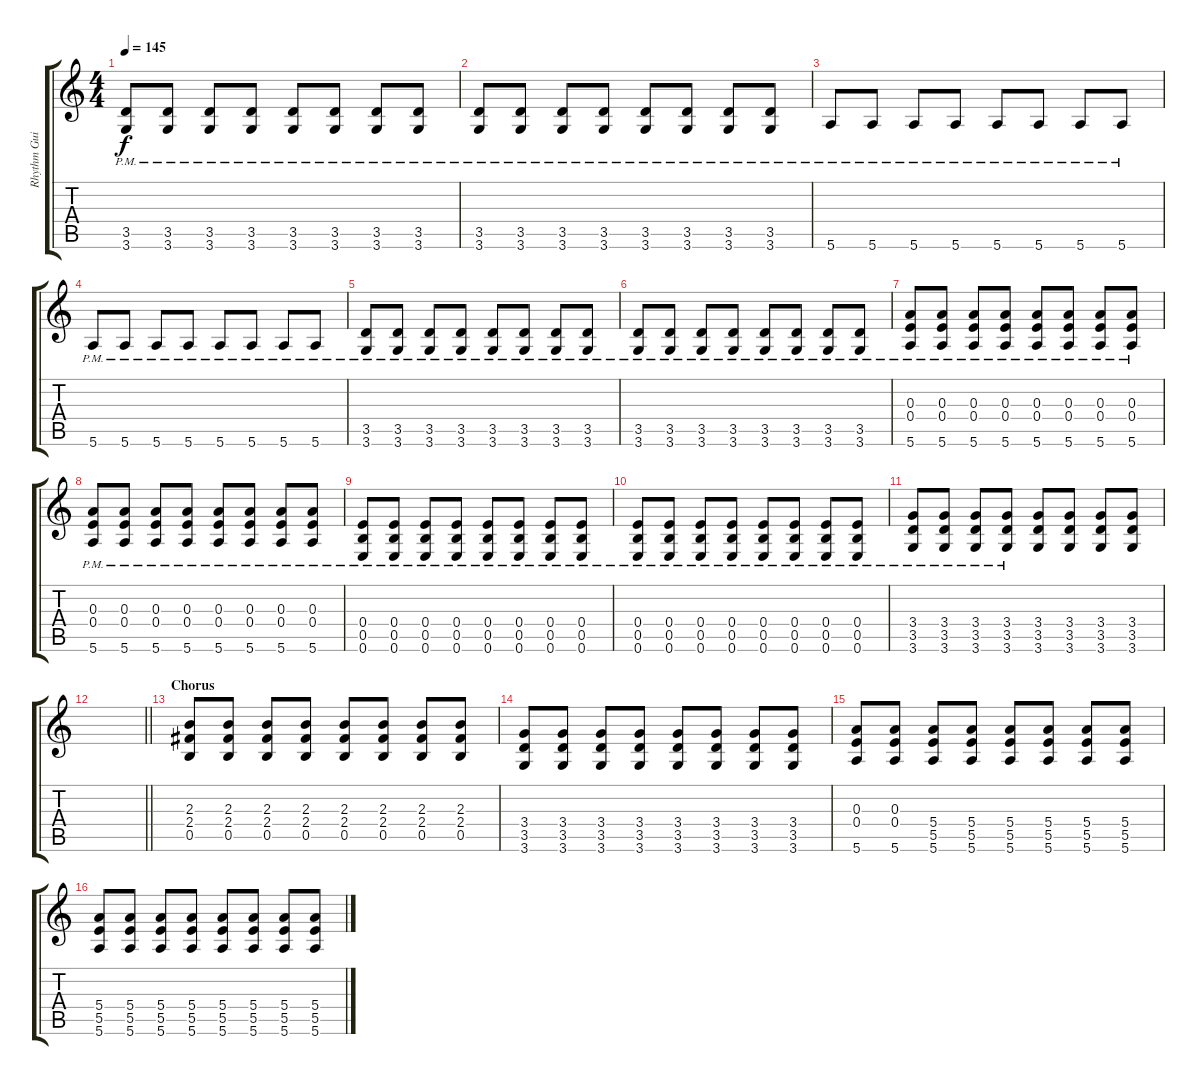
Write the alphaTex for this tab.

\track ("Rhythm Guitar" "Rhythm Gui") {instrument overdrivenguitar}
\staff {score tabs}
\tuning (Gb4 Db4 A3 E3 B2 E2) {hide}
\ts (4 4)
\tempo 145
\clef g2
\ks c
(3.5{pm} 3.6{pm}).8{dy f} (3.5{pm} 3.6{pm}).8 (3.5{pm} 3.6{pm}).8 (3.5{pm} 3.6{pm}).8 (3.5{pm} 3.6{pm}).8 (3.5{pm} 3.6{pm}).8 (3.5{pm} 3.6{pm}).8 (3.5{pm} 3.6{pm}).8 |
(3.5{pm} 3.6{pm}).8 (3.5{pm} 3.6{pm}).8 (3.5{pm} 3.6{pm}).8 (3.5{pm} 3.6{pm}).8 (3.5{pm} 3.6{pm}).8 (3.5{pm} 3.6{pm}).8 (3.5{pm} 3.6{pm}).8 (3.5{pm} 3.6{pm}).8 |
5.6{pm}.8 5.6{pm}.8 5.6{pm}.8 5.6{pm}.8 5.6{pm}.8 5.6{pm}.8 5.6{pm}.8 5.6{pm}.8 |
5.6{pm}.8 5.6{pm}.8 5.6{pm}.8 5.6{pm}.8 5.6{pm}.8 5.6{pm}.8 5.6{pm}.8 5.6{pm}.8 |
(3.5{pm} 3.6{pm}).8 (3.5{pm} 3.6{pm}).8 (3.5{pm} 3.6{pm}).8 (3.5{pm} 3.6{pm}).8 (3.5{pm} 3.6{pm}).8 (3.5{pm} 3.6{pm}).8 (3.5{pm} 3.6{pm}).8 (3.5{pm} 3.6{pm}).8 |
(3.5{pm} 3.6{pm}).8 (3.5{pm} 3.6{pm}).8 (3.5{pm} 3.6{pm}).8 (3.5{pm} 3.6{pm}).8 (3.5{pm} 3.6{pm}).8 (3.5{pm} 3.6{pm}).8 (3.5{pm} 3.6{pm}).8 (3.5{pm} 3.6{pm}).8 |
(0.3{pm} 0.4{pm} 5.6{pm}).8 (0.3{pm} 0.4{pm} 5.6{pm}).8 (0.3{pm} 0.4{pm} 5.6{pm}).8 (0.3{pm} 0.4{pm} 5.6{pm}).8 (0.3{pm} 0.4{pm} 5.6{pm}).8 (0.3{pm} 0.4{pm} 5.6{pm}).8 (0.3{pm} 0.4{pm} 5.6{pm}).8 (0.3{pm} 0.4{pm} 5.6{pm}).8 |
(0.3{pm} 0.4{pm} 5.6{pm}).8 (0.3{pm} 0.4{pm} 5.6{pm}).8 (0.3{pm} 0.4{pm} 5.6{pm}).8 (0.3{pm} 0.4{pm} 5.6{pm}).8 (0.3{pm} 0.4{pm} 5.6{pm}).8 (0.3{pm} 0.4{pm} 5.6{pm}).8 (0.3{pm} 0.4{pm} 5.6{pm}).8 (0.3{pm} 0.4{pm} 5.6{pm}).8 |
(0.4{pm} 0.5{pm} 0.6{pm}).8 (0.4{pm} 0.5{pm} 0.6{pm}).8 (0.4{pm} 0.5{pm} 0.6{pm}).8 (0.4{pm} 0.5{pm} 0.6{pm}).8 (0.4{pm} 0.5{pm} 0.6{pm}).8 (0.4{pm} 0.5{pm} 0.6{pm}).8 (0.4{pm} 0.5{pm} 0.6{pm}).8 (0.4{pm} 0.5{pm} 0.6{pm}).8 |
(0.4{pm} 0.5{pm} 0.6{pm}).8 (0.4{pm} 0.5{pm} 0.6{pm}).8 (0.4{pm} 0.5{pm} 0.6{pm}).8 (0.4{pm} 0.5{pm} 0.6{pm}).8 (0.4{pm} 0.5{pm} 0.6{pm}).8 (0.4{pm} 0.5{pm} 0.6{pm}).8 (0.4{pm} 0.5{pm} 0.6{pm}).8 (0.4{pm} 0.5{pm} 0.6{pm}).8 |
(3.4{pm} 3.5{pm} 3.6{pm}).8 (3.4{pm} 3.5{pm} 3.6{pm}).8 (3.4{pm} 3.5{pm} 3.6{pm}).8 (3.4{pm} 3.5{pm} 3.6{pm}).8 (3.4 3.5 3.6).8 (3.4 3.5 3.6).8 (3.4 3.5 3.6).8 (3.4 3.5 3.6).8 |
\barLineRight lightlight
|
\section ("" "Chorus")
(2.3 2.4 0.5).8 (2.3 2.4 0.5).8 (2.3 2.4 0.5).8 (2.3 2.4 0.5).8 (2.3 2.4 0.5).8 (2.3 2.4 0.5).8 (2.3 2.4 0.5).8 (2.3 2.4 0.5).8 |
(3.4 3.5 3.6).8 (3.4 3.5 3.6).8 (3.4 3.5 3.6).8 (3.4 3.5 3.6).8 (3.4 3.5 3.6).8 (3.4 3.5 3.6).8 (3.4 3.5 3.6).8 (3.4 3.5 3.6).8 |
(0.3 0.4 5.6).8 (0.3 0.4 5.6).8 (5.4 5.5 5.6).8 (5.4 5.5 5.6).8 (5.4 5.5 5.6).8 (5.4 5.5 5.6).8 (5.4 5.5 5.6).8 (5.4 5.5 5.6).8 |
(5.4 5.5 5.6).8 (5.4 5.5 5.6).8 (5.4 5.5 5.6).8 (5.4 5.5 5.6).8 (5.4 5.5 5.6).8 (5.4 5.5 5.6).8 (5.4 5.5 5.6).8 (5.4 5.5 5.6).8
